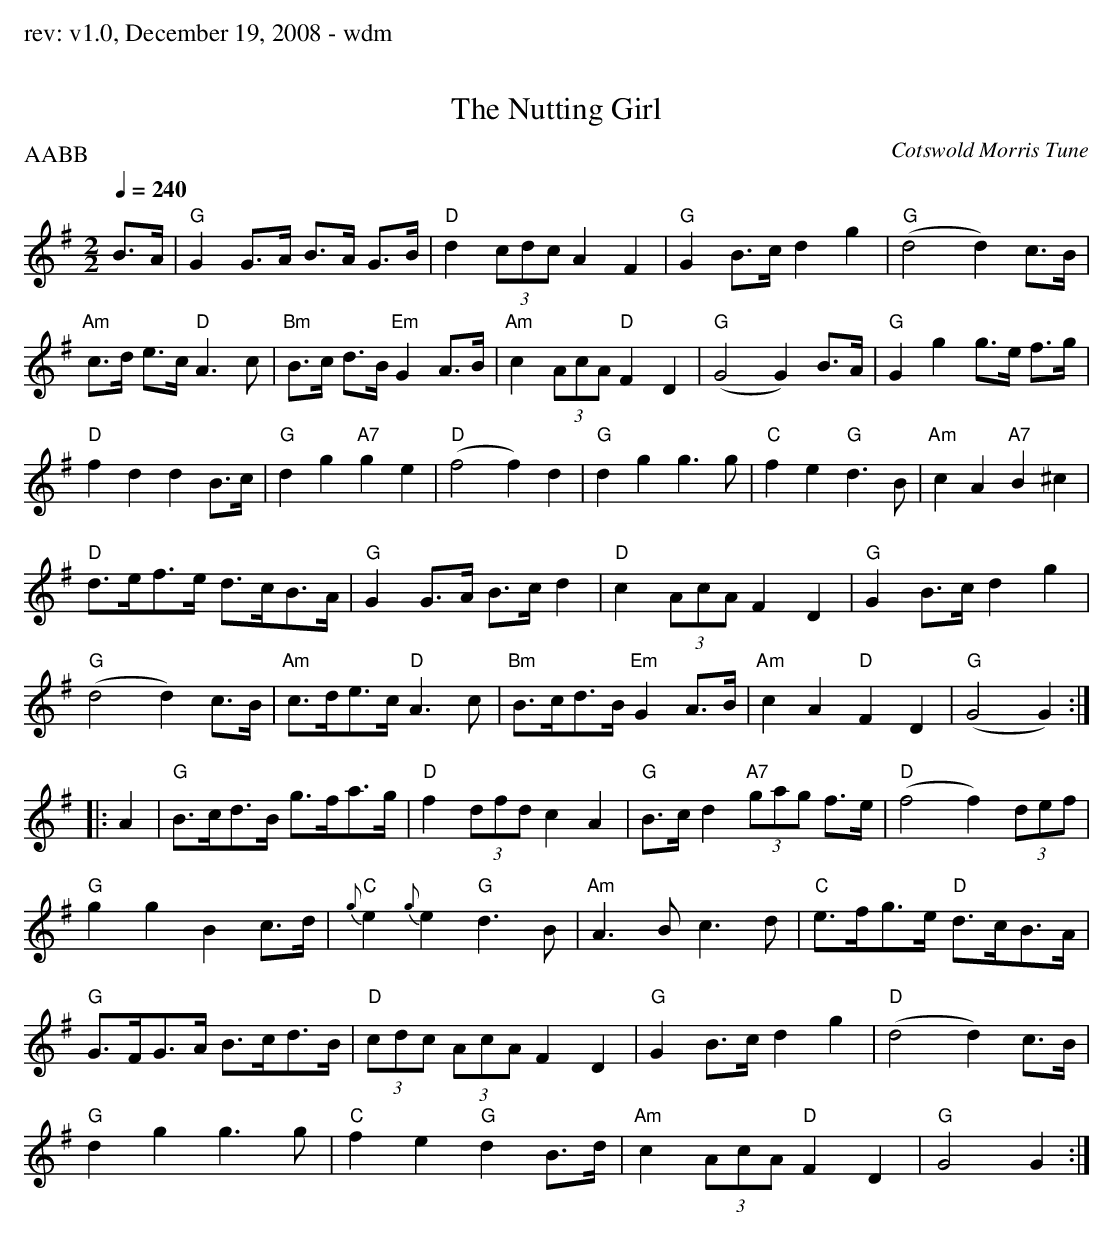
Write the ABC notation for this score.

X:1
T: The Nutting Girl
O: Cotswold Morris Tune
P: AABB
M: 2/2
L: 1/8
Q:1/4=240
K: G
B>A |\
  "G"G2 G>A B>A G>B | "D"d2 (3cdc A2 F2 | "G"G2 B>c d2 g2 | "G"(d4 d2) c>B |
  "Am"c>d e>c "D"A2>c2 | "Bm"B>c d>B "Em"G2 A>B | "Am"c2 (3AcA "D"F2 D2 | "G"(G4 G2) B>A | "G"G2g2 g>e f>g |
  "D"f2 d2 d2 B>c |"G"d2 g2 "A7"g2 e2| "D"(f4 f2) d2 | "G"d2 g2 g3 g| "C"f2 e2 "G"d3 B | "Am"c2 A2 "A7"B2 ^c2 |
  "D"d>ef>e d>cB>A | "G" G2 G>A B>c d2 | "D"c2 (3AcA F2 D2 | "G"G2 B>c d2 g2 |
  "G"(d4 d2)   c>B | "Am"c>de>c "D"A2>c2 | "Bm"B>cd>B "Em"G2 A>B | "Am"c2 A2 "D"F2 D2 | "G"(G4 G2) :|
|: A2 | \
  "G"B>cd>B g>fa>g | "D"f2 (3dfd c2 A2 | "G"B>c d2 "A7"(3gag f>e | "D"(f4 f2) (3def |
  "G"g2 g2 B2 c>d | "C"{g}e2 {g}e2 "G"d3 B | "Am"A3B c3 d | "C"e>fg>e "D"d>cB>A |
  "G"G>FG>A B>cd>B |"D"(3cdc (3AcA F2 D2 |"G"G2 B>c d2 g2 | "D"(d4 d2) c>B  |
  "G"d2 g2 g3 g | "C"f2 e2 "G"d2 B>d | "Am"c2 (3AcA "D"F2 D2 | "G"G4 G2 :|
